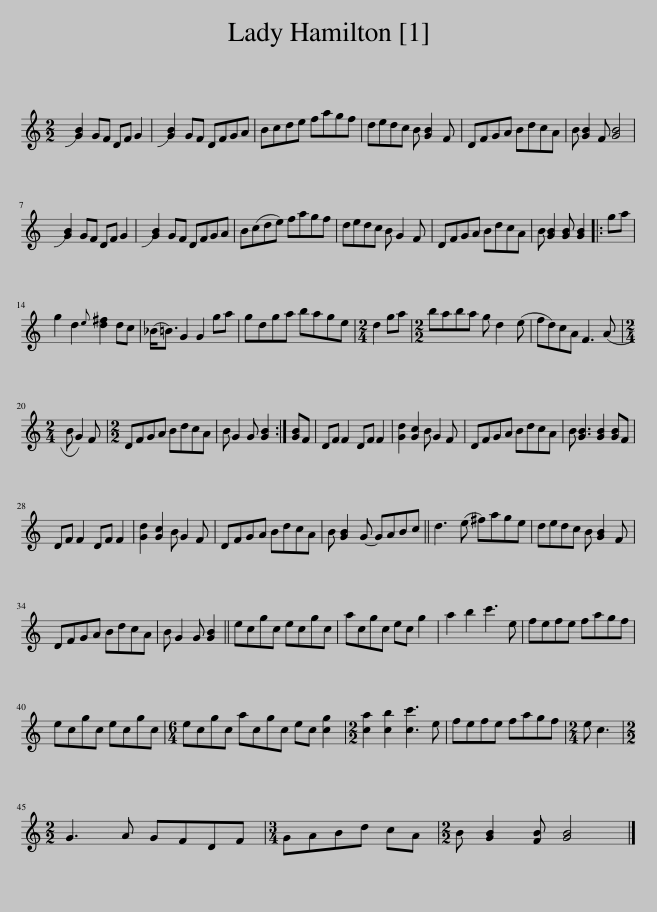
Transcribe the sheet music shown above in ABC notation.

X:1
L:1/8
M:2/2
I:linebreak $
K:C
V:1 treble
V:1
 !slide![GB]2 GF DF G2 | !slide![GB]2 GF DFGA | Bcde fagf | dedc B [GB]2 F | DFGA BdcA | %5
 B [GB]2 F [GB]4 |$ !slide![GB]2 GF DF G2 | !slide![GB]2 GF DFGA | B(cde) fagf | dedc B G2 F | %10
 DFGA BdcA | B [GB]2 [GB] [GB]2 |: ga |$ g2 d2{e} [d^f]2 dc | (_B<=B) G2 G2 ga | %15
 gdga bage |[M:2/4] d2 ga |[M:2/2] baba g d2 (e | fd)cA F3 (A |$[M:2/4] B G2) F | %20
[M:2/2] DFGA BdcA | B G2 G [GB]2 :| [GB]F | DF F2 DF F2 | [Gd]2 [Gc]2 B G2 F | %25
 DFGA BdcA | B [GB]3 [GB]2 [GB]F |$ DF F2 DF F2 | [Gd]2 [Gc]2 B G2 F | DFGA BdcA | %30
 B [GB]2 G- GABc || d3 (e ^f)age | dedc B [GB]2 F |$ DFGA BdcA | B G2 G [GB]2 || %35
 ecgc ecgc | acgc ec g2 | a2 b2 c'3 e | fefe fagf |$ ecgc ecgc | %40
[M:6/4] ecgc acgc ec [cg]2 |[M:2/2] [ca]2 [cb]2 [cc']3 e | fefe fagf |[M:2/4] e c3 |$[M:2/2] G3 A GFDF | %45
[M:3/4] GABd cA |[M:2/2] B [GB]2 [FB] [GB]4 |] %47
